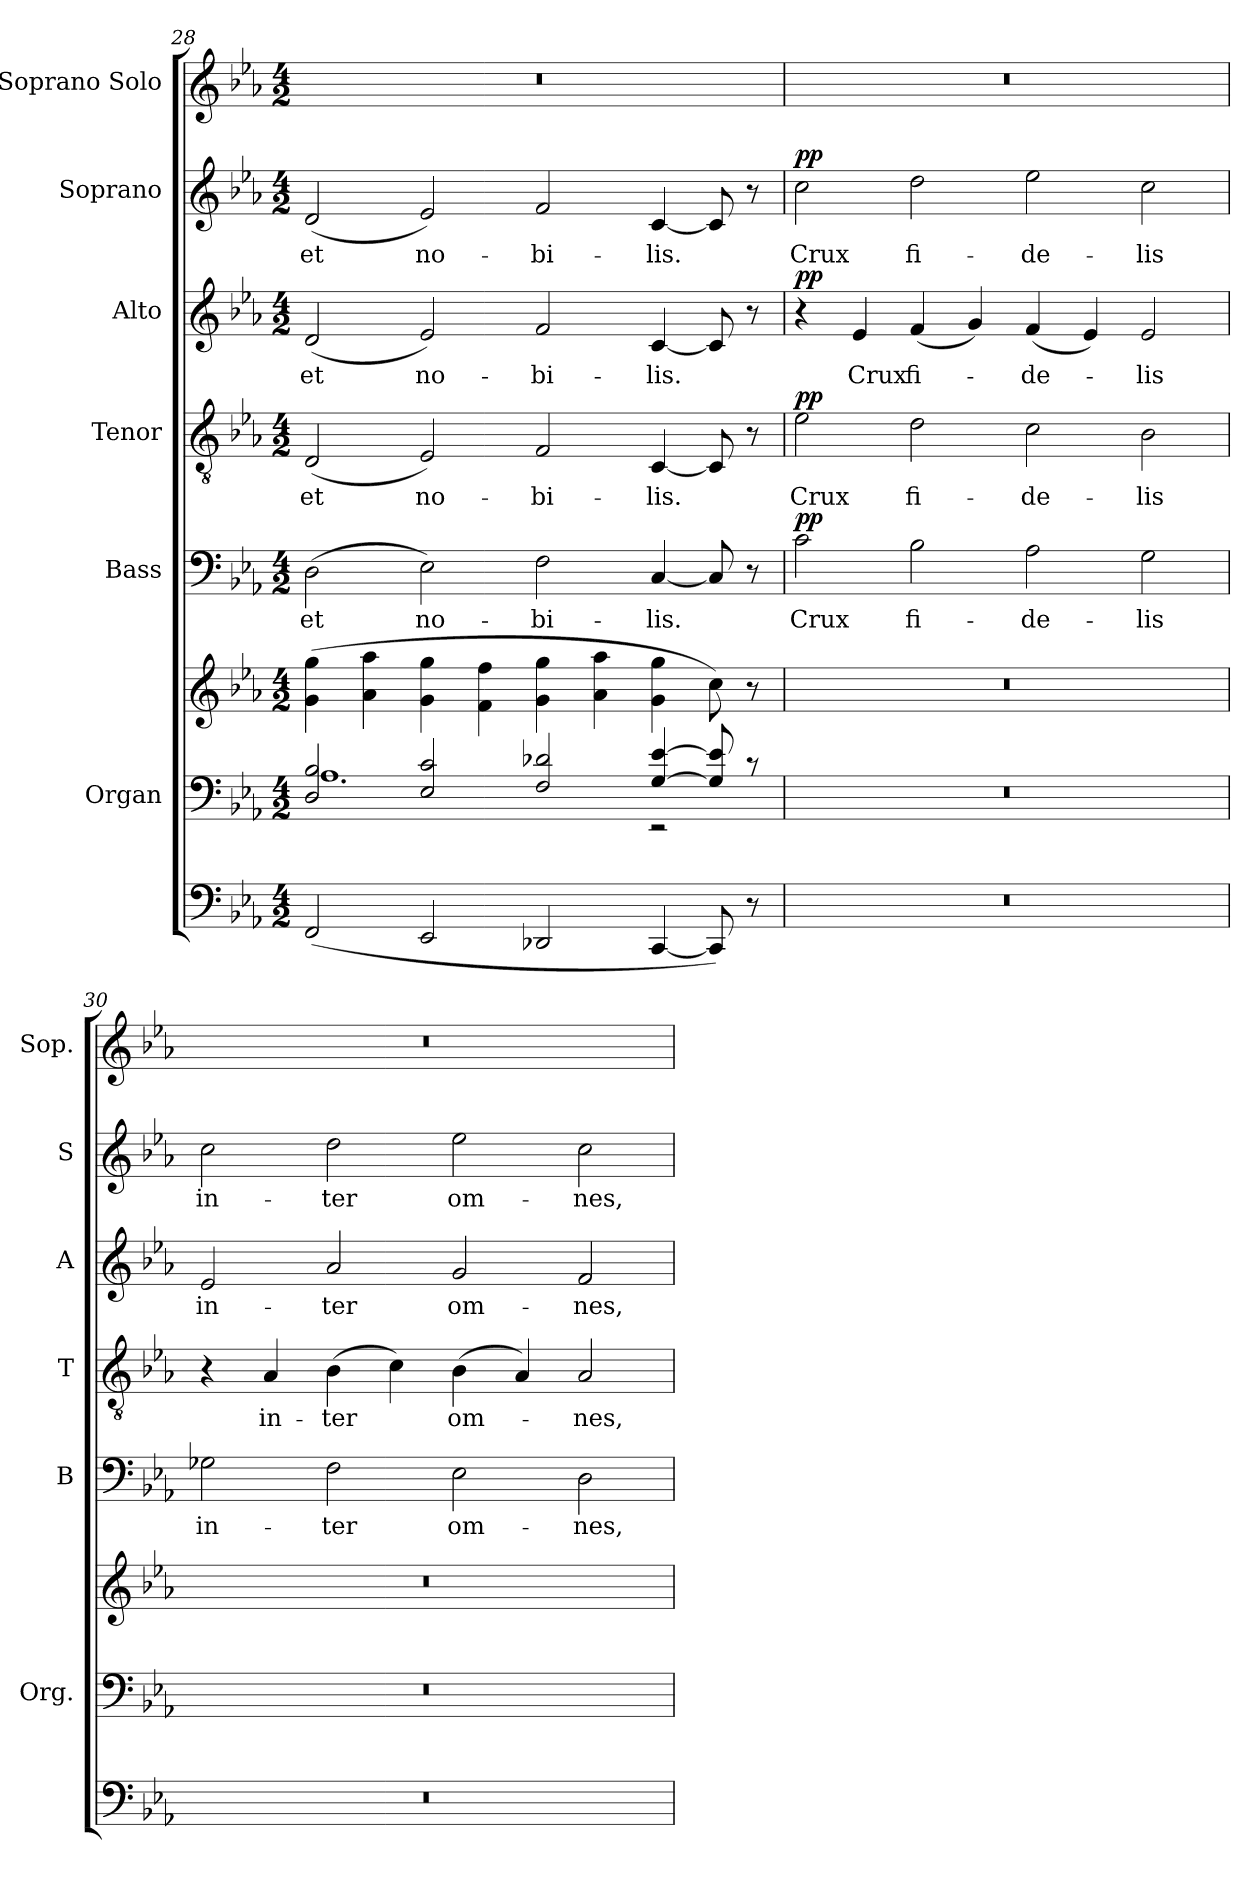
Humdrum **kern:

**kern	**kern	**kern	**kern	**text	**dynam	**kern	**text	**dynam	**kern	**text	**dynam	**kern	**text	**dynam	**kern
*part7	*part6	*part6	*part5	*part5	*part5	*part4	*part4	*part4	*part3	*part3	*part3	*part2	*part2	*part2	*part1
*staff8	*staff7	*staff6	*staff5	*staff5	*staff5	*staff4	*staff4	*staff4	*staff3	*staff3	*staff3	*staff2	*staff2	*staff2	*staff1
*	*I"Organ	*	*I"Bass	*	*	*I"Tenor	*	*	*I"Alto	*	*	*I"Soprano	*	*	*I"Soprano Solo
*	*I'Org.	*	*I'B	*	*	*I'T	*	*	*I'A	*	*	*I'S	*	*	*I'Sop.
*clefF4	*clefF4	*clefG2	*clefF4	*	*	*clefGv2	*	*	*clefG2	*	*	*clefG2	*	*	*clefG2
*k[b-e-a-]	*k[b-e-a-]	*k[b-e-a-]	*k[b-e-a-]	*	*	*k[b-e-a-]	*	*	*k[b-e-a-]	*	*	*k[b-e-a-]	*	*	*k[b-e-a-]
*E-:	*E-:	*E-:	*E-:	*	*	*E-:	*	*	*E-:	*	*	*E-:	*	*	*E-:
*M4/2	*M4/2	*M4/2	*M4/2	*	*	*M4/2	*	*	*M4/2	*	*	*M4/2	*	*	*M4/2
=28	=28	=28	=28	=28	=28	=28	=28	=28	=28	=28	=28	=28	=28	=28	=28
*	*^	*	*	*	*	*	*	*	*	*	*	*	*	*	*
(2FF/	2D/ 2B-/	1.A-	(4g\ 4gg\	(2D\	et	.	(2D/	et	.	(2d/	et	.	(2d/	et	.	0r
.	.	.	4a-\ 4aa-\	.	.	.	.	.	.	.	.	.	.	.	.	.
2EE-/	2E-/ 2c/	.	4g\ 4gg\	2E-\)	no-	.	2E-/)	no-	.	2e-/)	no-	.	2e-/)	no-	.	.
.	.	.	4f\ 4ff\	.	.	.	.	.	.	.	.	.	.	.	.	.
2DD-X/	2F/ 2d-X/	.	4g\ 4gg\	2F\	-bi-	.	2F/	-bi-	.	2f/	-bi-	.	2f/	-bi-	.	.
.	.	.	4a-\ 4aa-\	.	.	.	.	.	.	.	.	.	.	.	.	.
[4CC/	[>4G/ [>4e-/	2rEE	4g\ 4gg\	[4C/	-lis.	.	[4C/	-lis.	.	[4c/	-lis.	.	[4c/	-lis.	.	.
8CC/])	8G/] 8e-/]	.	8cc\)	8C/]	.	.	8C/]	.	.	8c/]	.	.	8c/]	.	.	.
8r	8rc	.	8r	8r	.	.	8r	.	.	8r	.	.	8r	.	.	.
*	*v	*v	*	*	*	*	*	*	*	*	*	*	*	*	*	*
=29	=29	=29	=29	=29	=29	=29	=29	=29	=29	=29	=29	=29	=29	=29	=29
!	!	!	!	!	!LO:DY:a	!	!	!LO:DY:a	!	!	!LO:DY:a	!	!	!LO:DY:a	!
0r	0r	0r	2c\	Crux	pp	2e-\	Crux	pp	4r	.	pp	2cc\	Crux	pp	0r
.	.	.	.	.	.	.	.	.	4e-/	Crux	.	.	.	.	.
.	.	.	2B-\	fi-	.	2d\	fi-	.	(4f/	fi-	.	2dd\	fi-	.	.
.	.	.	.	.	.	.	.	.	4g/)	.	.	.	.	.	.
.	.	.	2A-\	-de-	.	2c\	-de-	.	(4f/	-de-	.	2ee-\	-de-	.	.
.	.	.	.	.	.	.	.	.	4e-/)	.	.	.	.	.	.
.	.	.	2G\	-lis	.	2B-\	-lis	.	2e-/	-lis	.	2cc\	-lis	.	.
!!LO:PB:g=z
=30	=30	=30	=30	=30	=30	=30	=30	=30	=30	=30	=30	=30	=30	=30	=30
0r	0r	0r	2G-X\	in-	.	4r	.	.	2e-/	in-	.	2cc\	in-	.	0r
.	.	.	.	.	.	4A-/	in-	.	.	.	.	.	.	.	.
.	.	.	2F\	-ter	.	(4B-\	-ter	.	2a-/	-ter	.	2dd\	-ter	.	.
.	.	.	.	.	.	4c\)	.	.	.	.	.	.	.	.	.
.	.	.	2E-\	om-	.	(4B-\	om-	.	2g/	om-	.	2ee-\	om-	.	.
.	.	.	.	.	.	4A-/)	.	.	.	.	.	.	.	.	.
.	.	.	2D\	-nes,	.	2A-/	-nes,	.	2f/	-nes,	.	2cc\	-nes,	.	.
=	=	=	=	=	=	=	=	=	=	=	=	=	=	=	=
*-	*-	*-	*-	*-	*-	*-	*-	*-	*-	*-	*-	*-	*-	*-	*-
